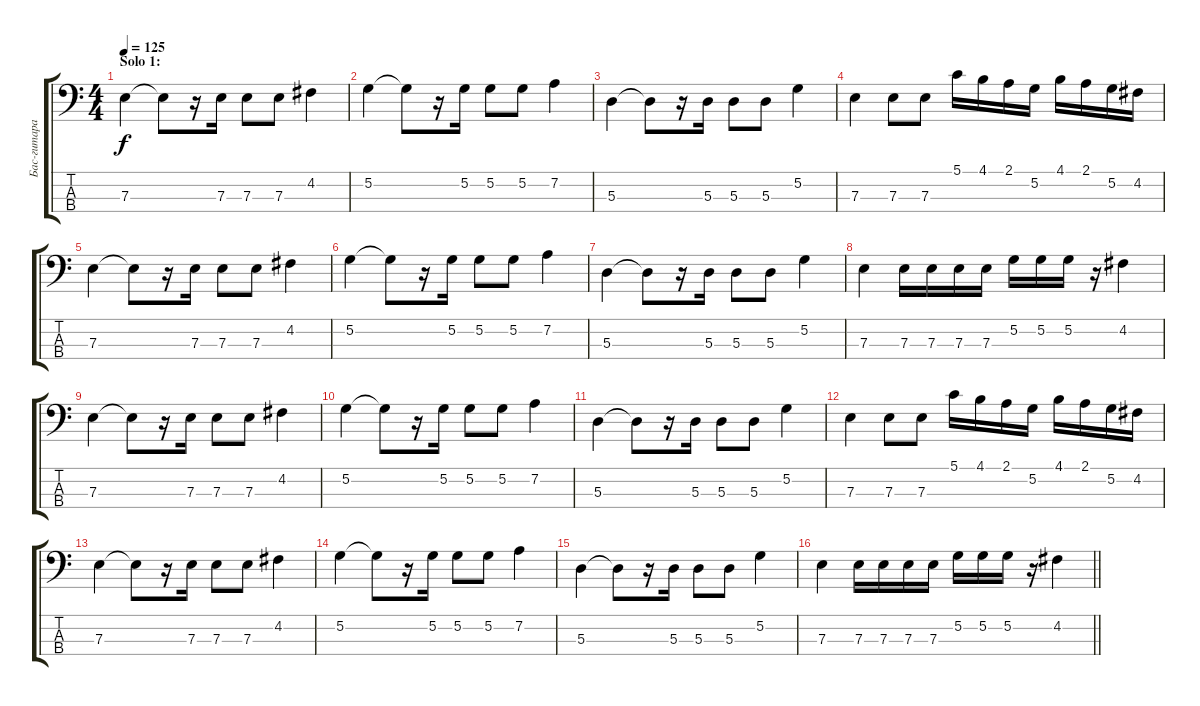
\track ("Бас-гитара" "Бас-гитара") {instrument electricbasspick}
\staff {score tabs}
\tuning (G2 D2 A1 E1) {hide}
\ts (4 4)
\section ("" "Solo 1:")
\tempo 125
\clef f4
\ks c
7.3.4{dy f} 7.3{t}.8 r.16 7.3.16 7.3.8 7.3.8 4.2.4 |
5.2.4 5.2{t}.8 r.16 5.2.16 5.2.8 5.2.8 7.2.4 |
5.3.4 5.3{t}.8 r.16 5.3.16 5.3.8 5.3.8 5.2.4 |
7.3.4 7.3.8 7.3.8 5.1.16 4.1.16 2.1.16 5.2.16 4.1.16 2.1.16 5.2.16 4.2.16 |
7.3.4 7.3{t}.8 r.16 7.3.16 7.3.8 7.3.8 4.2.4 |
5.2.4 5.2{t}.8 r.16 5.2.16 5.2.8 5.2.8 7.2.4 |
5.3.4 5.3{t}.8 r.16 5.3.16 5.3.8 5.3.8 5.2.4 |
7.3.4 7.3.16 7.3.16 7.3.16 7.3.16 5.2.16 5.2.16 5.2.16 r.16 4.2.4 |
7.3.4 7.3{t}.8 r.16 7.3.16 7.3.8 7.3.8 4.2.4 |
5.2.4 5.2{t}.8 r.16 5.2.16 5.2.8 5.2.8 7.2.4 |
5.3.4 5.3{t}.8 r.16 5.3.16 5.3.8 5.3.8 5.2.4 |
7.3.4 7.3.8 7.3.8 5.1.16 4.1.16 2.1.16 5.2.16 4.1.16 2.1.16 5.2.16 4.2.16 |
7.3.4 7.3{t}.8 r.16 7.3.16 7.3.8 7.3.8 4.2.4 |
5.2.4 5.2{t}.8 r.16 5.2.16 5.2.8 5.2.8 7.2.4 |
5.3.4 5.3{t}.8 r.16 5.3.16 5.3.8 5.3.8 5.2.4 |
\barLineRight lightlight
7.3.4 7.3.16 7.3.16 7.3.16 7.3.16 5.2.16 5.2.16 5.2.16 r.16 4.2.4
